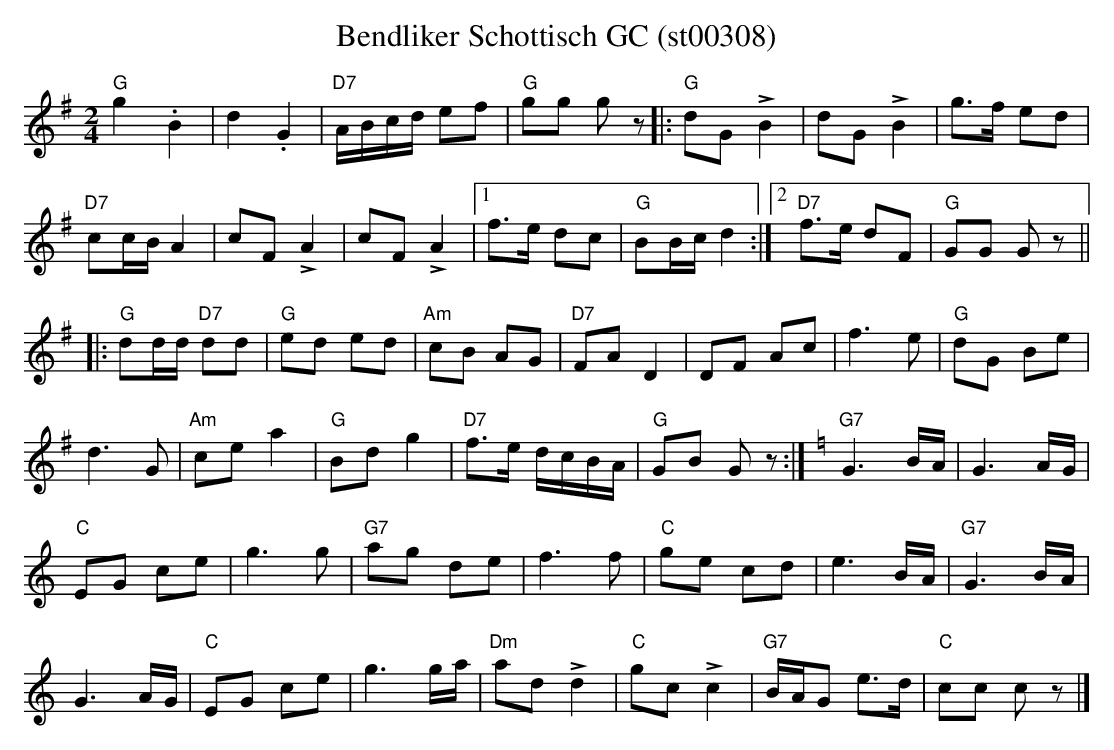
X:1
T:Bendliker Schottisch GC (st00308)
M:2/4
L:1/8
K:G major
"G"g2.B2 | d2.G2 | "D7"A/2B/2c/2d/2 ef | "G"gg gz |: "G"dG !>!B2 | dG !>!B2 | g>f ed |
"D7"cc/2B/2 A2 | cF !>!A2 | cF !>!A2 |1 f>e dc | "G"BB/2c/2 d2 :|2 "D7"f>e dF | "G"GG Gz ||
|: "G"dd/2d/2 "D7"dd | "G"ed ed | "Am"cB AG | "D7"FAD2 | DF Ac | f3e | "G"dG Be |
d3G | "Am"cea2 | "G"Bdg2 | "D7"f>e d/2c/2B/2A/2 | "G"GB Gz :| [K:C] "G7"G3B/2A/2 | G3A/2G/2 |
"C"EG ce | g3g | "G7"ag de | f3f | "C"ge cd | e3B/2A/2 | "G7"G3B/2A/2 |
G3A/2G/2 | "C"EG ce | g3g/2a/2 | "Dm"ad !>!d2 | "C"gc !>!c2 | "G7"B/2A/2G e>d | "C"cc cz |]
